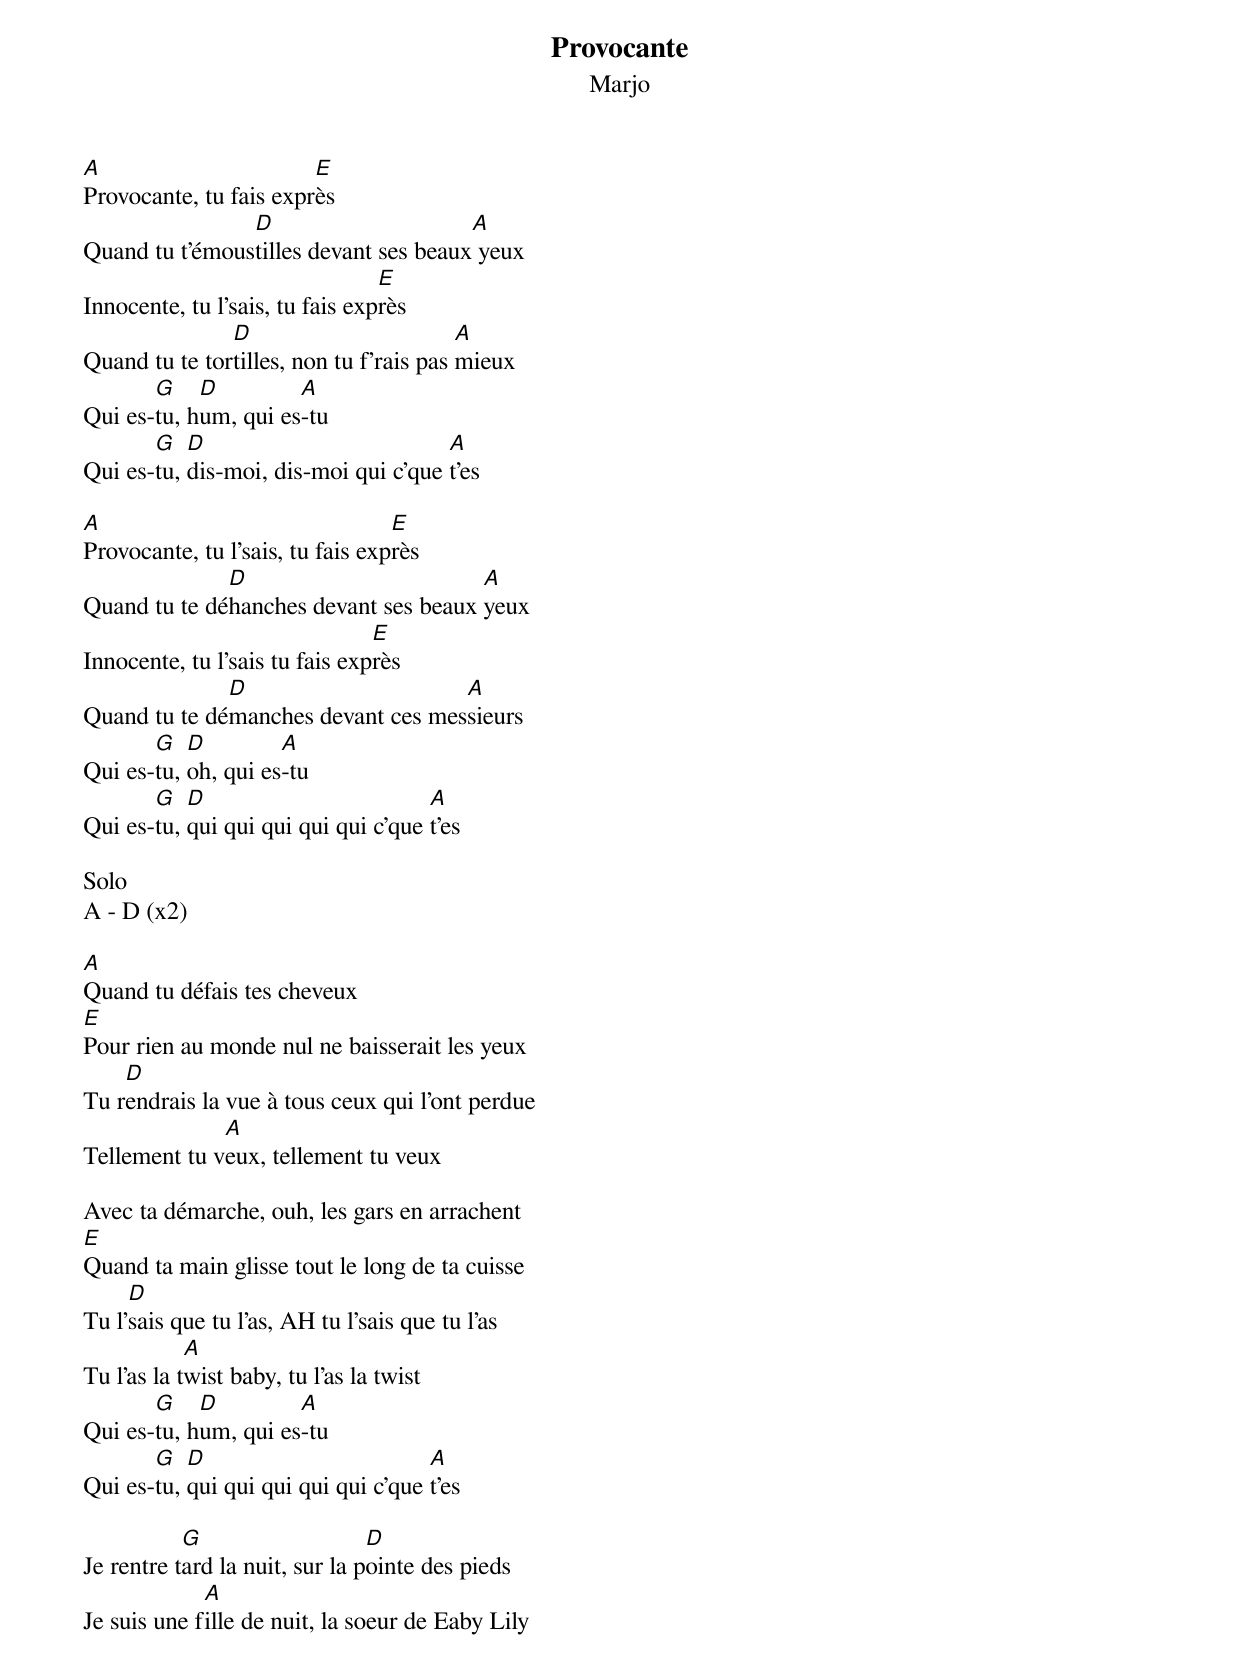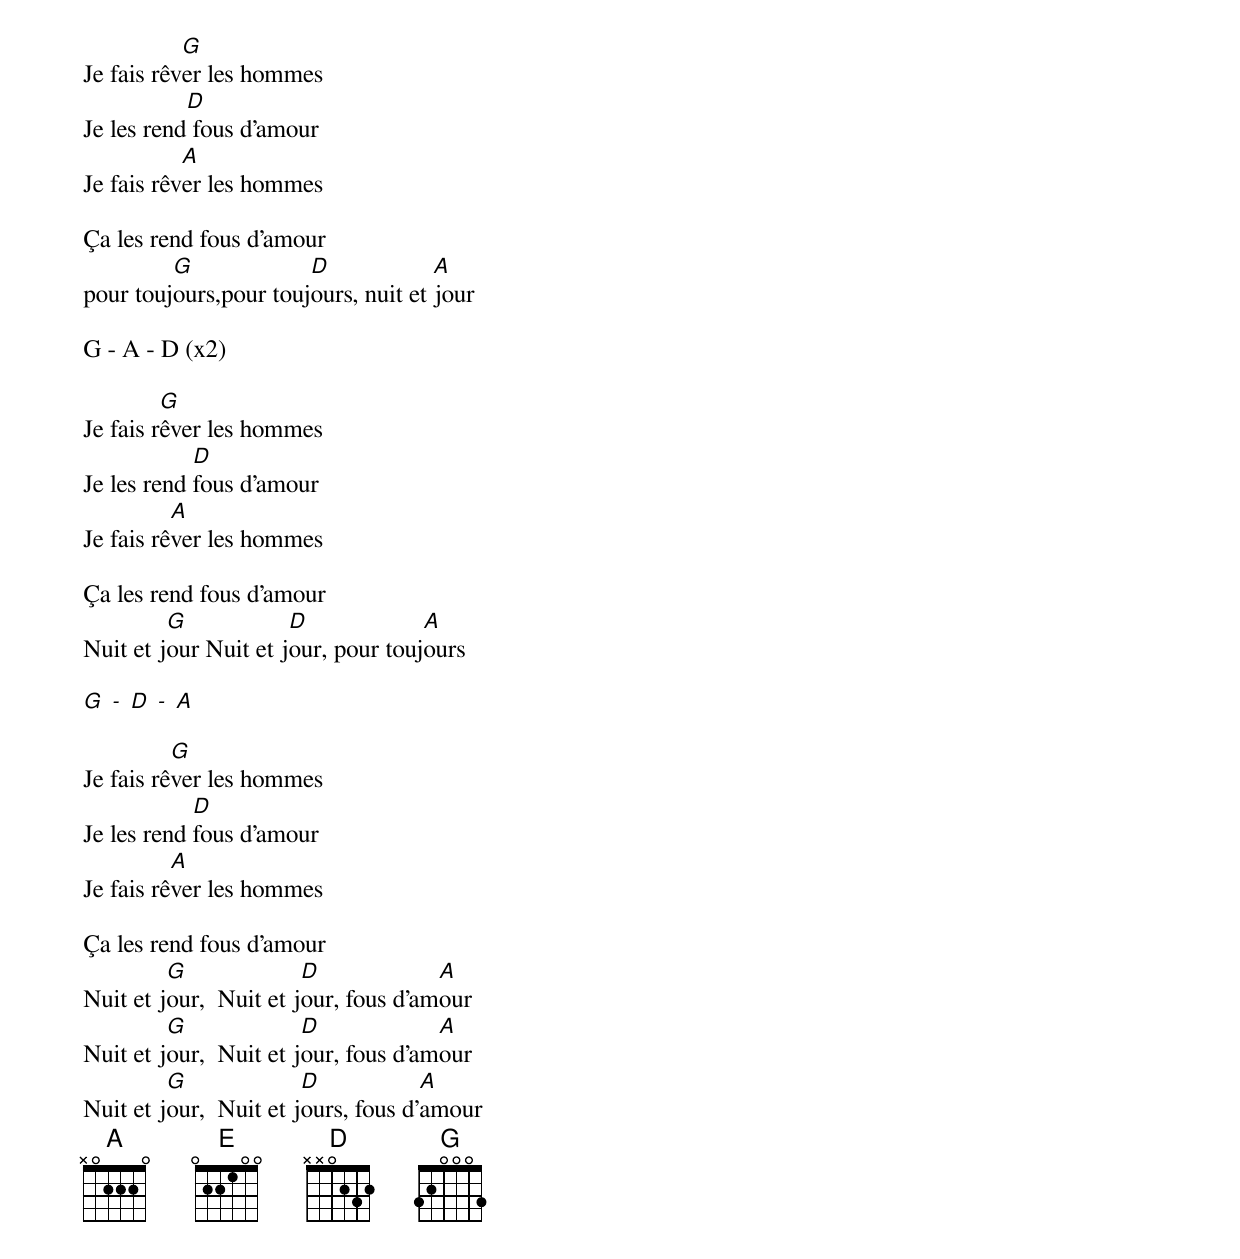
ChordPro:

{t:Provocante}
{st:Marjo}

[A]Provocante, tu fais expr[E]ès
Quand tu t'émous[D]tilles devant ses beaux[A] yeux
Innocente, tu l'sais, tu fais exp[E]rès
Quand tu te tor[D]tilles, non tu f'rais pas [A]mieux
Qui es-[G]tu, h[D]um, qui es[A]-tu
Qui es-[G]tu, [D]dis-moi, dis-moi qui c'que [A]t'es

[A]Provocante, tu l'sais, tu fais exp[E]rès
Quand tu te dé[D]hanches devant ses beaux [A]yeux
Innocente, tu l'sais tu fais exp[E]rès
Quand tu te dé[D]manches devant ces mes[A]sieurs
Qui es-[G]tu, [D]oh, qui es[A]-tu
Qui es-[G]tu, [D]qui qui qui qui qui c'que [A]t'es

Solo
A - D (x2)

[A]Quand tu défais tes cheveux
[E]Pour rien au monde nul ne baisserait les yeux
Tu r[D]endrais la vue à tous ceux qui l'ont perdue
Tellement tu v[A]eux, tellement tu veux

Avec ta démarche, ouh, les gars en arrachent
[E]Quand ta main glisse tout le long de ta cuisse
Tu l'[D]sais que tu l'as, AH tu l'sais que tu l'as
Tu l'as la t[A]wist baby, tu l'as la twist
Qui es-[G]tu, h[D]um, qui es[A]-tu
Qui es-[G]tu, [D]qui qui qui qui qui c'que [A]t'es

Je rentre t[G]ard la nuit, sur la p[D]ointe des pieds
Je suis une f[A]ille de nuit, la soeur de Eaby Lily
Je fais rêv[G]er les hommes
Je les rend[D] fous d'amour
Je fais rêv[A]er les hommes

Ça les rend fous d'amour
pour touj[G]ours,pour touj[D]ours, nuit et [A]jour

G - A - D (x2)

Je fais r[G]êver les hommes
Je les rend [D]fous d'amour
Je fais rê[A]ver les hommes

Ça les rend fous d'amour
Nuit et j[G]our Nuit et j[D]our, pour touj[A]ours

[G] [-] [D] [-] [A]

Je fais rê[G]ver les hommes
Je les rend [D]fous d'amour
Je fais rê[A]ver les hommes

Ça les rend fous d'amour
Nuit et j[G]our,  Nuit et j[D]our, fous d'am[A]our
Nuit et j[G]our,  Nuit et j[D]our, fous d'am[A]our
Nuit et j[G]our,  Nuit et j[D]ours, fous d'[A]amour
